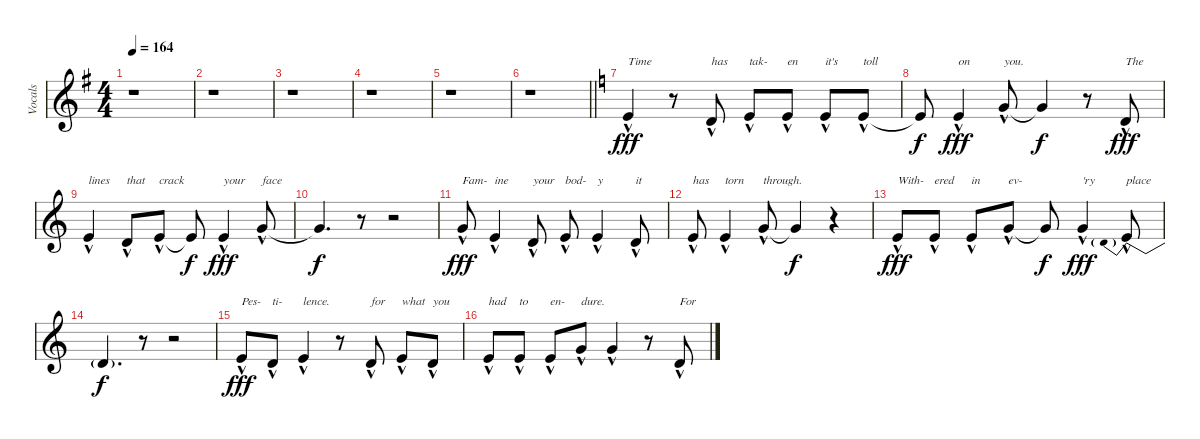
\track ("Vocals" "Vocals") {instrument synthbrass2}
\staff {score}
\tuning (E4 B3 G3 D3 A2 E2) {hide}
\ts (4 4)
\tempo 164
\clef g2
\ks eminor
r.1{dy fff} |
r.1 |
r.1 |
r.1 |
r.1 |
\barLineRight lightlight
r.1 |
\ks c
0.1{hac}.4{txt "Time"} r.8 3.2{hac}.8{txt "has"} 0.1{hac}.8{txt "tak-"} 0.1{hac}.8{txt "en"} 0.1{hac}.8{txt "it's"} 0.1{hac}.8{txt "toll"} |
0.1{t}.8{dy f} 0.1{hac}.4{txt "on" dy fff} 3.1{hac}.8{txt "you."} 3.1{t}.4{dy f} r.8 3.2{hac}.8{txt "The" dy fff} |
0.1{hac}.4{txt "lines"} 3.2{hac}.8{txt "that"} 0.1{hac}.8{txt "crack"} 0.1{t}.8{dy f} 0.1{hac}.4{txt "your" dy fff} 3.1{hac}.8{txt "face"} |
3.1{t}.4{d dy f} r.8 r.2 |
3.1{hac}.8{txt "Fam-" dy fff} 0.1{hac}.4{txt "ine"} 3.2{hac}.8{txt "your"} 0.1{hac}.8{txt "bod-"} 0.1{hac}.4{txt "y"} 3.2{hac}.8{txt "it"} |
0.1{hac}.8{txt "has"} 0.1{hac}.4{txt "torn"} 3.1{hac}.8{txt "through."} 3.1{t}.4{dy f} r.4 |
0.1{hac}.8{txt "With-" dy fff} 0.1{hac}.8{txt "ered"} 0.1{hac}.8{txt "in"} 3.1{hac}.8{txt "ev-"} 3.1{t}.8{dy f} 3.1{hac}.4{txt "'ry" dy fff} 3.2{be (prebendrelease 0 4 60 0) hac}.8{txt "place"} |
3.2{t}.4{d dy f} r.8 r.2 |
0.1{hac}.8{txt "Pes-" dy fff} 3.2{hac}.8{txt "ti-"} 0.1{hac}.4{txt "lence."} r.8 3.2{hac}.8{txt "for"} 0.1{hac}.8{txt "what"} 3.2{hac}.8{txt "you"} |
0.1{hac}.8{txt "had"} 0.1{hac}.8{txt "to"} 0.1{hac}.8{txt "en-"} 3.1{hac}.8{txt "dure."} 3.1{ss hac}.4 r.8 3.2{hac}.8{txt "For"}
